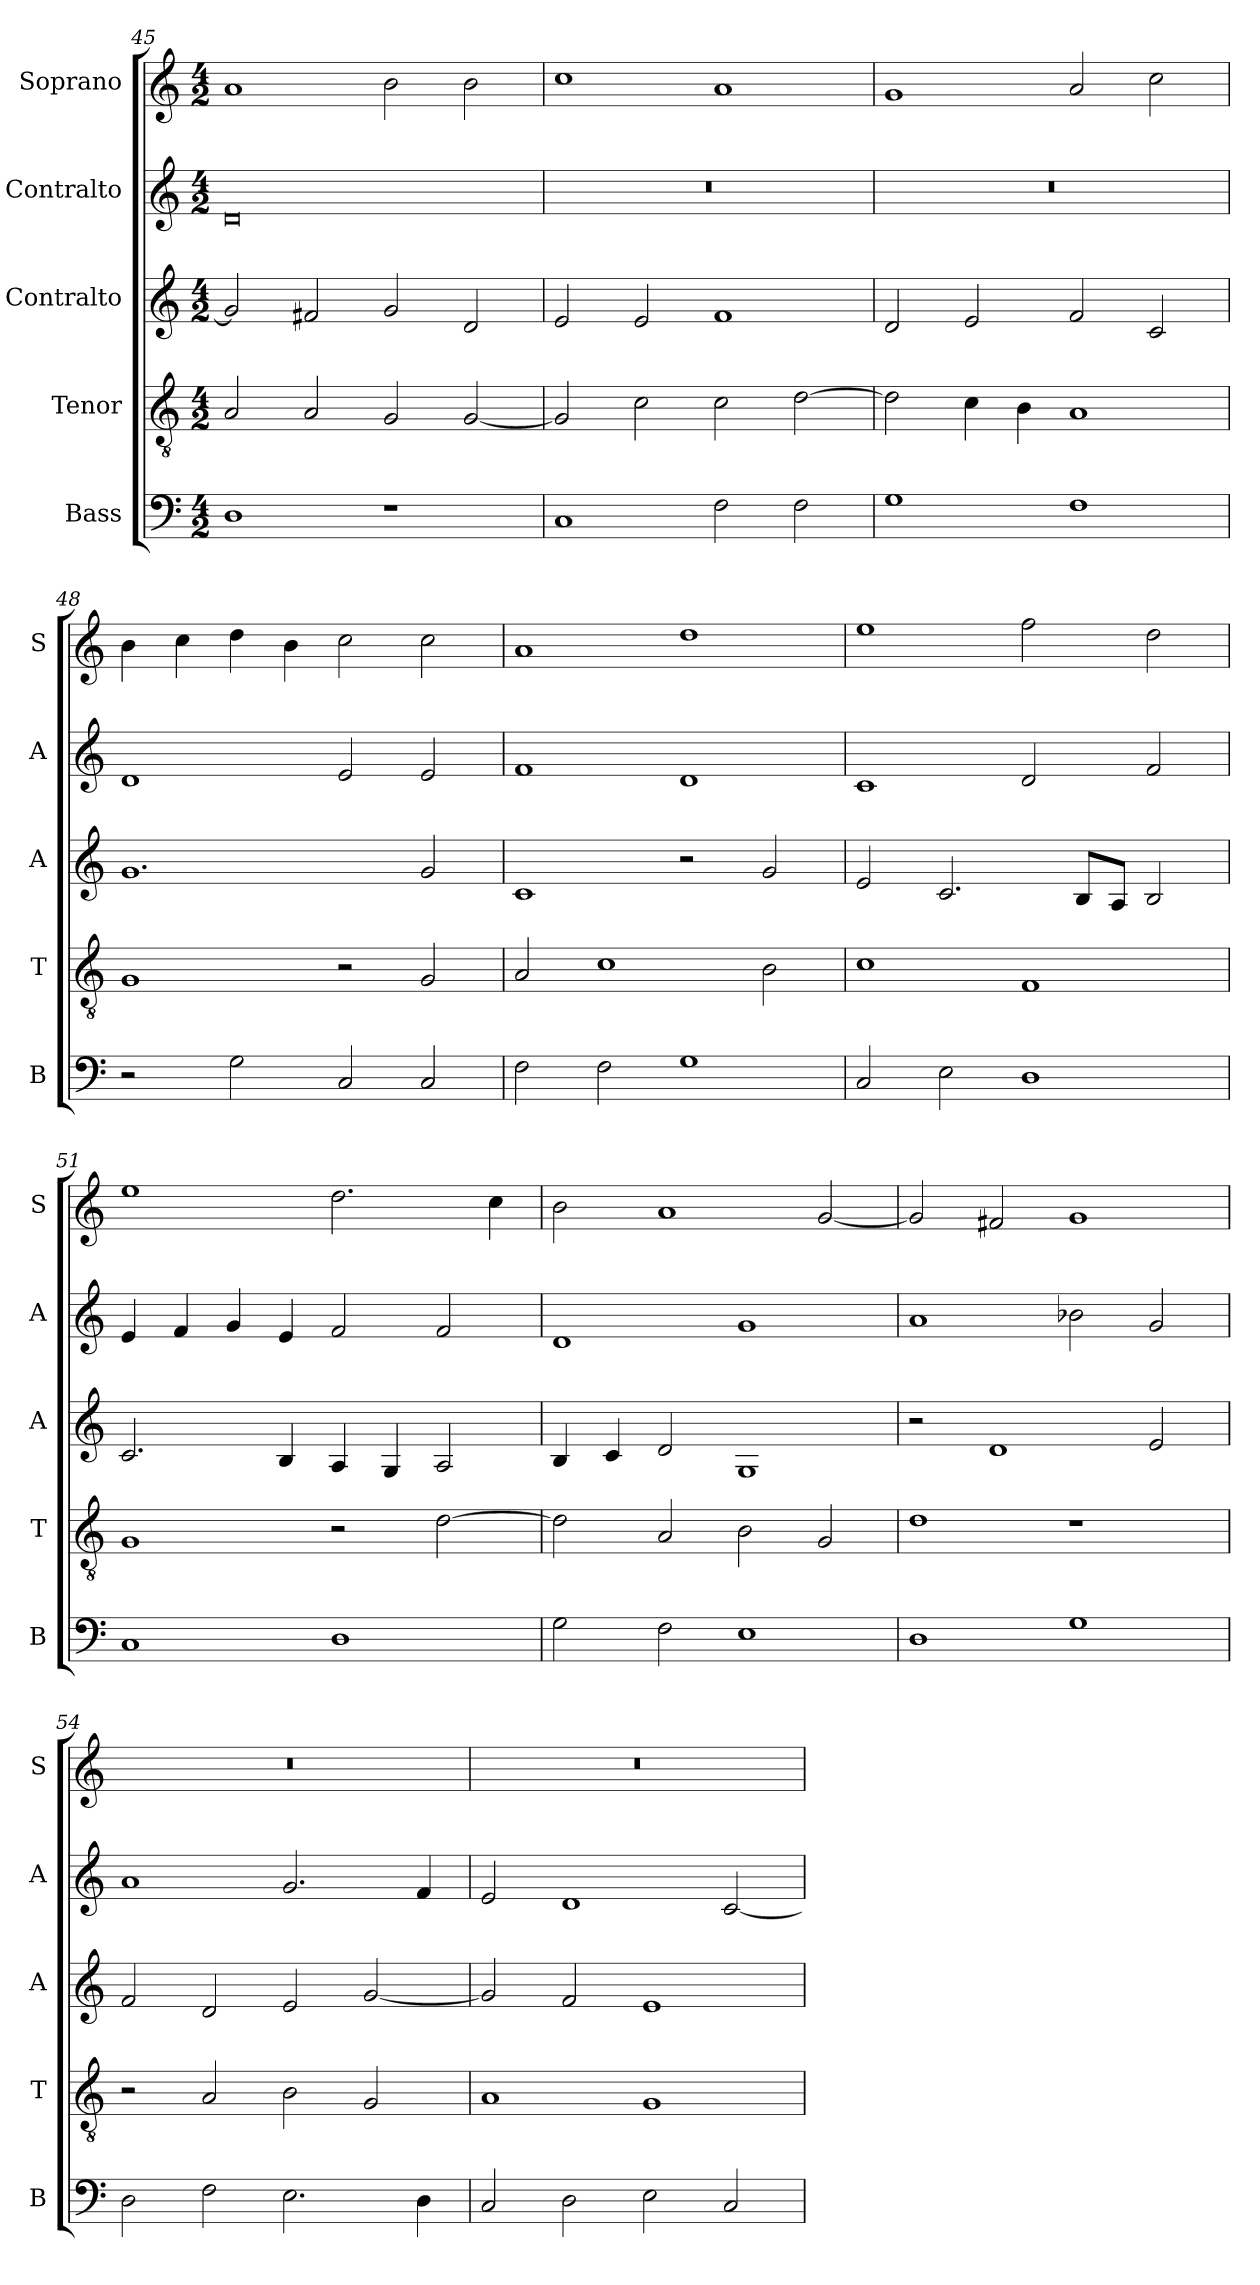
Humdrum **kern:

**kern	**kern	**kern	**kern	**kern
*part5	*part4	*part3	*part2	*part1
*staff5	*staff4	*staff3	*staff2	*staff1
*I"Bass	*I"Tenor	*I"Contralto	*I"Contralto	*I"Soprano
*I'B	*I'T	*I'A	*I'A	*I'S
*clefF4	*clefGv2	*clefG2	*clefG2	*clefG2
*k[]	*k[]	*k[]	*k[]	*k[]
*G:mix	*G:mix	*G:mix	*G:mix	*G:mix
*M4/2	*M4/2	*M4/2	*M4/2	*M4/2
=45	=45	=45	=45	=45
1D	2A	2g]	0d	1a
.	2A	2f#X	.	.
1r	2G	2g	.	2b
.	[2G	2d	.	2b
=46	=46	=46	=46	=46
1C	2G]	2e	0r	1cc
.	2c	2e	.	.
2F	2c	1f	.	1a
2F	[2d	.	.	.
=47	=47	=47	=47	=47
1G	2d]	2d	0r	1g
.	4c	2e	.	.
.	4B	.	.	.
1F	1A	2f	.	2a
.	.	2c	.	2cc
=48	=48	=48	=48	=48
2r	1G	1.g	1d	4b
.	.	.	.	4cc
2G	.	.	.	4dd
.	.	.	.	4b
2C	2r	.	2e	2cc
2C	2G	2g	2e	2cc
=49	=49	=49	=49	=49
2F	2A	1c	1f	1a
2F	1c	.	.	.
1G	.	2r	1d	1dd
.	2B	2g	.	.
=50	=50	=50	=50	=50
2C	1c	2e	1c	1ee
2E	.	2.c	.	.
1D	1F	.	2d	2ff
.	.	8B/L	.	.
.	.	8A/J	.	.
.	.	2B	2f	2dd
=51	=51	=51	=51	=51
1C	1G	2.c	4e	1ee
.	.	.	4f	.
.	.	.	4g	.
.	.	4B	4e	.
1D	2r	4A	2f	2.dd
.	.	4G	.	.
.	[2d	2A	2f	.
.	.	.	.	4cc
=52	=52	=52	=52	=52
2G	2d]	4B	1d	2b
.	.	4c	.	.
2F	2A	2d	.	1a
1E	2B	1G	1g	.
.	2G	.	.	[2g
=53	=53	=53	=53	=53
1D	1d	2r	1a	2g]
.	.	1d	.	2f#X
1G	1r	.	2b-X	1g
.	.	2e	2g	.
=54	=54	=54	=54	=54
2D	2r	2f	1a	0r
2F	2A	2d	.	.
2.E	2B	2e	2.g	.
.	2G	[2g	.	.
4D	.	.	4f	.
=55	=55	=55	=55	=55
2C	1A	2g]	2e	0r
2D	.	2f	1d	.
2E	1G	1e	.	.
2C	.	.	[2c	.
=	=	=	=	=
*-	*-	*-	*-	*-
